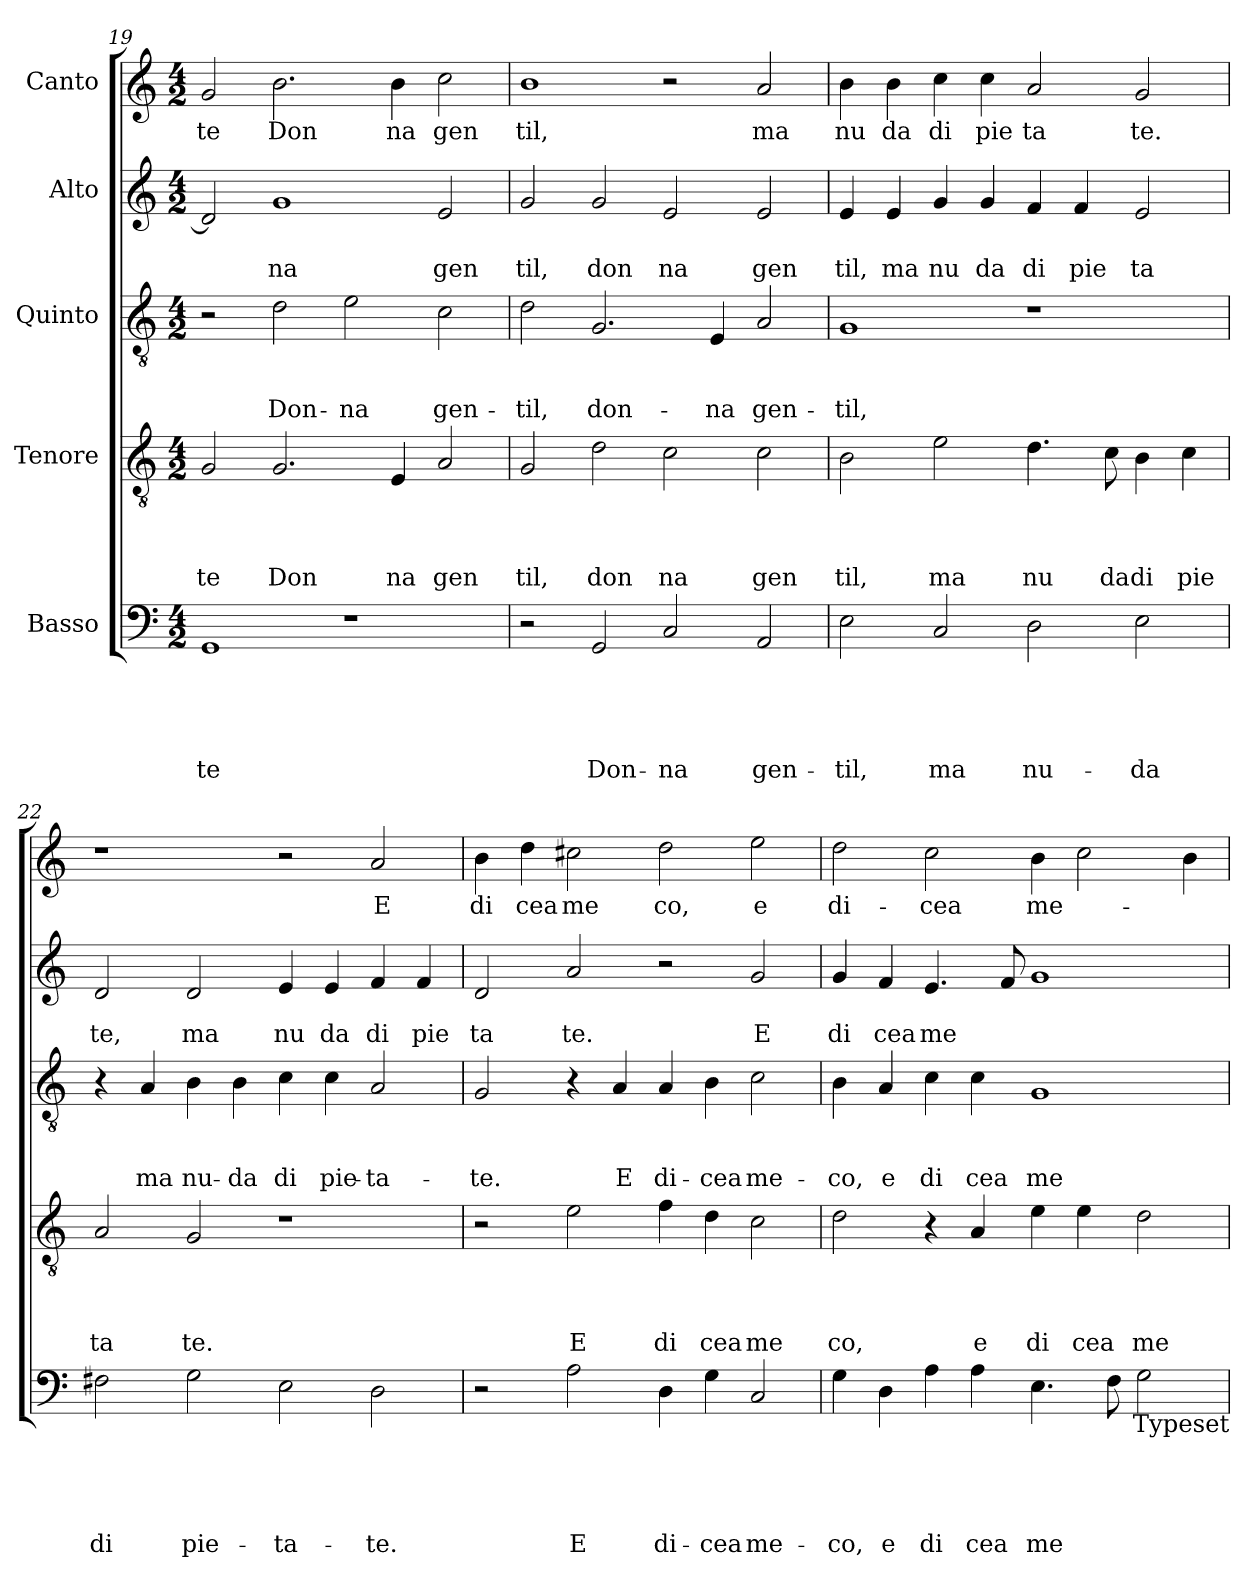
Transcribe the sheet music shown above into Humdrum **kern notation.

**kern	**text	**text	**text	**text	**text	**kern	**text	**text	**text	**text	**kern	**text	**text	**text	**kern	**text	**text	**kern	**text
*part5	*part5	*part5	*part5	*part5	*part5	*part4	*part4	*part4	*part4	*part4	*part3	*part3	*part3	*part3	*part2	*part2	*part2	*part1	*part1
*staff5	*staff5	*staff5	*staff5	*staff5	*staff5	*staff4	*staff4	*staff4	*staff4	*staff4	*staff3	*staff3	*staff3	*staff3	*staff2	*staff2	*staff2	*staff1	*staff1
*I"Basso	*	*	*	*	*	*I"Tenore	*	*	*	*	*I"Quinto	*	*	*	*I"Alto	*	*	*I"Canto	*
!!LO:LB:g=z
*clefF4	*	*	*	*	*	*clefGv2	*	*	*	*	*clefGv2	*	*	*	*clefG2	*	*	*clefG2	*
*k[]	*	*	*	*	*	*k[]	*	*	*	*	*k[]	*	*	*	*k[]	*	*	*k[]	*
*C:	*	*	*	*	*	*C:	*	*	*	*	*C:	*	*	*	*C:	*	*	*C:	*
*M4/2	*	*	*	*	*	*M4/2	*	*	*	*	*M4/2	*	*	*	*M4/2	*	*	*M4/2	*
=19	=19	=19	=19	=19	=19	=19	=19	=19	=19	=19	=19	=19	=19	=19	=19	=19	=19	=19	=19
!	!	!	!	!	!LO:LY:b	!	!	!	!	!LO:LY:b	!	!	!	!	!	!	!	!	!LO:LY:b
1GG	.	.	.	.	te	2G/	.	.	.	te	2r	.	.	.	2d/]	.	.	2g/	-te
!	!	!	!	!	!	!	!	!	!	!LO:LY:b	!	!	!	!LO:LY:b	!	!	!LO:LY:b	!	!LO:LY:b
.	.	.	.	.	.	2.G/	.	.	.	Don	2d\	.	.	Don-	1g	.	na	2.b\	Don
!	!	!	!	!	!	!	!	!	!	!	!	!	!	!LO:LY:b	!	!	!	!	!
1r	.	.	.	.	.	.	.	.	.	.	2e\	.	.	-na	.	.	.	.	.
!	!	!	!	!	!	!	!	!	!	!LO:LY:b	!	!	!	!	!	!	!	!	!LO:LY:b
.	.	.	.	.	.	4E/	.	.	.	na	.	.	.	.	.	.	.	4b\	na
!	!	!	!	!	!	!	!	!	!	!LO:LY:b	!	!	!	!LO:LY:b	!	!	!LO:LY:b	!	!LO:LY:b
.	.	.	.	.	.	2A/	.	.	.	gen	2c\	.	.	gen-	2e/	.	gen	2cc\	gen
=20	=20	=20	=20	=20	=20	=20	=20	=20	=20	=20	=20	=20	=20	=20	=20	=20	=20	=20	=20
!	!	!	!	!	!	!	!	!	!	!LO:LY:b	!	!	!	!LO:LY:b	!	!	!LO:LY:b	!	!LO:LY:b
2r	.	.	.	.	.	2G/	.	.	.	til,	2d\	.	.	-til,	2g/	.	til,	1b	til,
!	!	!	!	!	!LO:LY:b	!	!	!	!	!LO:LY:b	!	!	!	!LO:LY:b	!	!	!LO:LY:b	!	!
2GG/	.	.	.	.	Don-	2d\	.	.	.	don	2.G/	.	.	don-	2g/	.	don	.	.
!	!	!	!	!	!LO:LY:b	!	!	!	!	!LO:LY:b	!	!	!	!	!	!	!LO:LY:b	!	!
2C/	.	.	.	.	-na	2c\	.	.	.	na	.	.	.	.	2e/	.	na	2r	.
!	!	!	!	!	!	!	!	!	!	!	!	!	!	!LO:LY:b	!	!	!	!	!
.	.	.	.	.	.	.	.	.	.	.	4E/	.	.	-na	.	.	.	.	.
!	!	!	!	!	!LO:LY:b	!	!	!	!	!LO:LY:b	!	!	!	!LO:LY:b	!	!	!LO:LY:b	!	!LO:LY:b
2AA/	.	.	.	.	gen-	2c\	.	.	.	gen	2A/	.	.	gen-	2e/	.	gen	2a/	ma
=21	=21	=21	=21	=21	=21	=21	=21	=21	=21	=21	=21	=21	=21	=21	=21	=21	=21	=21	=21
!	!	!	!	!	!LO:LY:b	!	!	!	!	!LO:LY:b	!	!	!	!LO:LY:b	!	!	!LO:LY:b	!	!LO:LY:b
2E\	.	.	.	.	-til,	2B\	.	.	.	til,	1G	.	.	-til,	4e/	.	til,	4b\	nu
!	!	!	!	!	!	!	!	!	!	!	!	!	!	!	!	!	!LO:LY:b	!	!LO:LY:b
.	.	.	.	.	.	.	.	.	.	.	.	.	.	.	4e/	.	ma	4b\	da
!	!	!	!	!	!LO:LY:b	!	!	!	!	!LO:LY:b	!	!	!	!	!	!	!LO:LY:b	!	!LO:LY:b
2C/	.	.	.	.	ma	2e\	.	.	.	ma	.	.	.	.	4g/	.	nu	4cc\	di
!	!	!	!	!	!	!	!	!	!	!	!	!	!	!	!	!	!LO:LY:b	!	!LO:LY:b
.	.	.	.	.	.	.	.	.	.	.	.	.	.	.	4g/	.	da	4cc\	pie
!	!	!	!	!	!LO:LY:b	!	!	!	!	!LO:LY:b	!	!	!	!	!	!	!LO:LY:b	!	!LO:LY:b
2D\	.	.	.	.	nu-	4.d\	.	.	.	nu	1r	.	.	.	4f/	.	di	2a/	ta
!	!	!	!	!	!	!	!	!	!	!	!	!	!	!	!	!	!LO:LY:b	!	!
.	.	.	.	.	.	.	.	.	.	.	.	.	.	.	4f/	.	pie	.	.
!	!	!	!	!	!	!	!	!	!	!LO:LY:b	!	!	!	!	!	!	!	!	!
.	.	.	.	.	.	8c\	.	.	.	da	.	.	.	.	.	.	.	.	.
!	!	!	!	!	!LO:LY:b	!	!	!	!	!LO:LY:b	!	!	!	!	!	!	!LO:LY:b	!	!LO:LY:b
2E\	.	.	.	.	-da	4B\	.	.	.	di	.	.	.	.	2e/	.	ta	2g/	te.
!	!	!	!	!	!	!	!	!	!	!LO:LY:b	!	!	!	!	!	!	!	!	!
.	.	.	.	.	.	4c\	.	.	.	pie	.	.	.	.	.	.	.	.	.
=22	=22	=22	=22	=22	=22	=22	=22	=22	=22	=22	=22	=22	=22	=22	=22	=22	=22	=22	=22
!	!	!	!	!	!LO:LY:b	!	!	!	!	!LO:LY:b	!	!	!	!	!	!	!LO:LY:b	!	!
2F#X\	.	.	.	.	di	2A/	.	.	.	ta	4r	.	.	.	2d/	.	te,	1r	.
!	!	!	!	!	!	!	!	!	!	!	!	!	!	!LO:LY:b	!	!	!	!	!
.	.	.	.	.	.	.	.	.	.	.	4A/	.	.	ma	.	.	.	.	.
!	!	!	!	!	!LO:LY:b	!	!	!	!	!LO:LY:b	!	!	!	!LO:LY:b	!	!	!LO:LY:b	!	!
2G\	.	.	.	.	pie-	2G/	.	.	.	te.	4B\	.	.	nu-	2d/	.	ma	.	.
!	!	!	!	!	!	!	!	!	!	!	!	!	!	!LO:LY:b	!	!	!	!	!
.	.	.	.	.	.	.	.	.	.	.	4B\	.	.	-da	.	.	.	.	.
!	!	!	!	!	!LO:LY:b	!	!	!	!	!	!	!	!	!LO:LY:b	!	!	!LO:LY:b	!	!
2E\	.	.	.	.	-ta-	1r	.	.	.	.	4c\	.	.	di	4e/	.	nu	2r	.
!	!	!	!	!	!	!	!	!	!	!	!	!	!	!LO:LY:b	!	!	!LO:LY:b	!	!
.	.	.	.	.	.	.	.	.	.	.	4c\	.	.	pie-	4e/	.	da	.	.
!	!	!	!	!	!LO:LY:b	!	!	!	!	!	!	!	!	!LO:LY:b	!	!	!LO:LY:b	!	!LO:LY:b
2D\	.	.	.	.	-te.	.	.	.	.	.	2A/	.	.	-ta-	4f/	.	di	2a/	E
!	!	!	!	!	!	!	!	!	!	!	!	!	!	!	!	!	!LO:LY:b	!	!
.	.	.	.	.	.	.	.	.	.	.	.	.	.	.	4f/	.	pie	.	.
=23	=23	=23	=23	=23	=23	=23	=23	=23	=23	=23	=23	=23	=23	=23	=23	=23	=23	=23	=23
!	!	!	!	!	!	!	!	!	!	!	!	!	!	!LO:LY:b	!	!	!LO:LY:b	!	!LO:LY:b
2r	.	.	.	.	.	2r	.	.	.	.	2G/	.	.	-te.	2d/	.	ta	4b\	di
!	!	!	!	!	!	!	!	!	!	!	!	!	!	!	!	!	!	!	!LO:LY:b
.	.	.	.	.	.	.	.	.	.	.	.	.	.	.	.	.	.	4dd\	cea
!	!	!	!	!	!LO:LY:b	!	!	!	!	!LO:LY:b	!	!	!	!	!	!	!LO:LY:b	!	!LO:LY:b
2A\	.	.	.	.	E	2e\	.	.	.	E	4r	.	.	.	2a/	.	te.	2cc#X\	me
!	!	!	!	!	!	!	!	!	!	!	!	!	!	!LO:LY:b	!	!	!	!	!
.	.	.	.	.	.	.	.	.	.	.	4A/	.	.	E	.	.	.	.	.
!	!	!	!	!	!LO:LY:b	!	!	!	!	!LO:LY:b	!	!	!	!LO:LY:b	!	!	!	!	!LO:LY:b
4D\	.	.	.	.	di-	4f\	.	.	.	di	4A/	.	.	di-	2r	.	.	2dd\	co,
!	!	!	!	!	!LO:LY:b	!	!	!	!	!LO:LY:b	!	!	!	!LO:LY:b	!	!	!	!	!
4G\	.	.	.	.	-cea	4d\	.	.	.	cea	4B\	.	.	-cea	.	.	.	.	.
!	!	!	!	!	!LO:LY:b	!	!	!	!	!LO:LY:b	!	!	!	!LO:LY:b	!	!	!LO:LY:b	!	!LO:LY:b
2C/	.	.	.	.	me-	2c\	.	.	.	me	2c\	.	.	me-	2g/	.	E	2ee\	e
!!LO:LB:g=z
=24	=24	=24	=24	=24	=24	=24	=24	=24	=24	=24	=24	=24	=24	=24	=24	=24	=24	=24	=24
!	!	!	!	!	!LO:LY:b	!	!	!	!	!LO:LY:b	!	!	!	!LO:LY:b	!	!	!LO:LY:b	!	!LO:LY:b
4G\	.	.	.	.	-co,	2d\	.	.	.	co,	4B\	.	.	-co,	4g/	.	di	2dd\	di-
!	!	!	!	!	!LO:LY:b	!	!	!	!	!	!	!	!	!LO:LY:b	!	!	!LO:LY:b	!	!
4D\	.	.	.	.	e	.	.	.	.	.	4A/	.	.	e	4f/	.	cea	.	.
!	!	!	!	!	!LO:LY:b	!	!	!	!	!	!	!	!	!LO:LY:b	!	!	!LO:LY:b	!	!LO:LY:b
4A\	.	.	.	.	di	4r	.	.	.	.	4c\	.	.	di	4.e/	.	me	2cc\	-cea
!	!	!	!	!	!LO:LY:b	!	!	!	!	!LO:LY:b	!	!	!	!LO:LY:b	!	!	!	!	!
4A\	.	.	.	.	cea	4A/	.	.	.	e	4c\	.	.	cea	.	.	.	.	.
.	.	.	.	.	.	.	.	.	.	.	.	.	.	.	8f/	.	.	.	.
!	!	!	!	!	!LO:LY:b	!	!	!	!	!LO:LY:b	!	!	!	!LO:LY:b	!	!	!	!	!LO:LY:b
4.E\	.	.	.	.	me	4e\	.	.	.	di	1G	.	.	me	1g	.	.	4b\	me-
!	!	!	!	!	!	!	!	!	!	!LO:LY:b	!	!	!	!	!	!	!	!	!
.	.	.	.	.	.	4e\	.	.	.	cea	.	.	.	.	.	.	.	2cc\	.
8F\	.	.	.	.	.	.	.	.	.	.	.	.	.	.	.	.	.	.	.
!	!	!	!	!	!	!	!	!	!	!LO:LY:b	!	!	!	!	!	!	!	!	!
2G\	.	.	.	.	.	2d\	.	.	.	me	.	.	.	.	.	.	.	.	.
.	.	.	.	.	.	.	.	.	.	.	.	.	.	.	.	.	.	4b\	.
!LO:TX:b:t=Typeset	!	!	!	!	!	!	!	!	!	!	!	!	!	!	!	!	!	!	!
=	=	=	=	=	=	=	=	=	=	=	=	=	=	=	=	=	=	=	=
*-	*-	*-	*-	*-	*-	*-	*-	*-	*-	*-	*-	*-	*-	*-	*-	*-	*-	*-	*-
